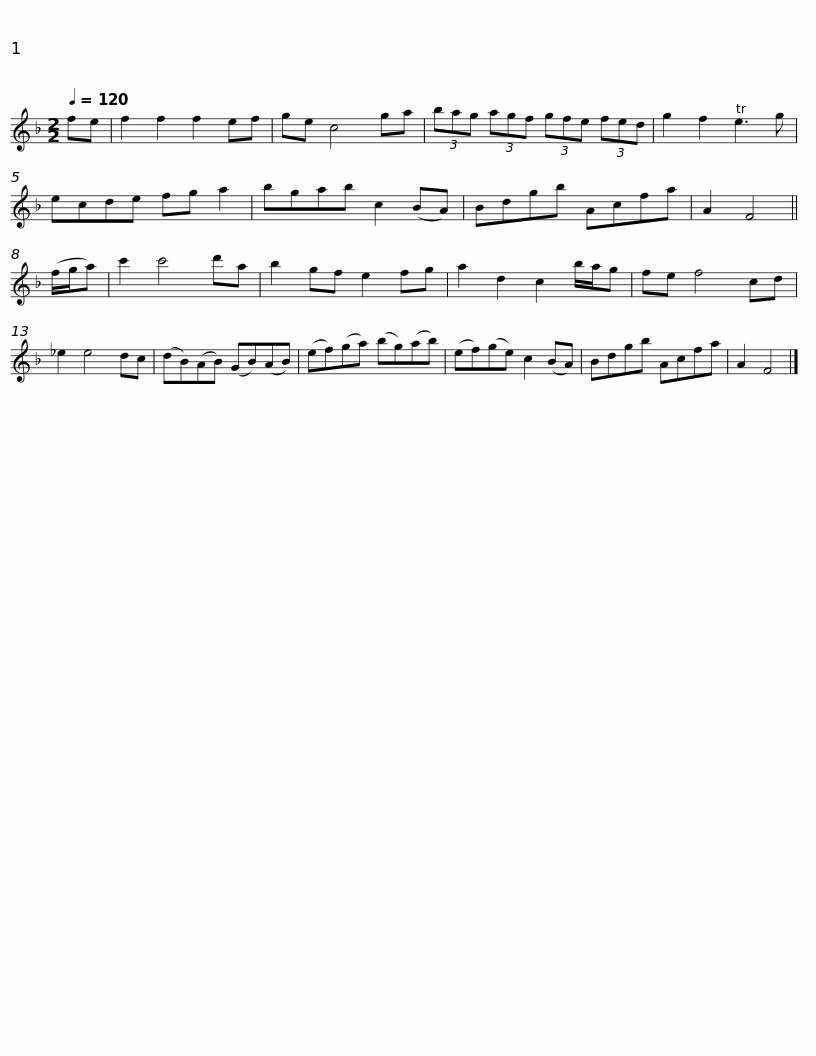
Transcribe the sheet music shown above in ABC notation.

X:1
L:1/8
Q:1/4=120
M:2/2
I:linebreak $
K:F
V:1 treble
V:1
 fe | f2 f2 f2 ef | ge c4 ga | (3bag (3agf (3gfe (3fed | g2 f2 e3 g | %5
 ecde fg a2 |$ bgab c2 (BA) | Bdgb Acfa | A2 F4 || (f/g/a) | %10
 c'2 c'4 d'a | b2 gf e2 fg | a2 d2 c2 b/a/g |$ fe f4 cd | _e2 e4 dc | %15
 (dB)(AB) (GB)(AB) | (ef)(ga) (bg)(ab) | (ef)(ge) c2 (BA) | Bdgb Acfa | A2 F4 |] %20
